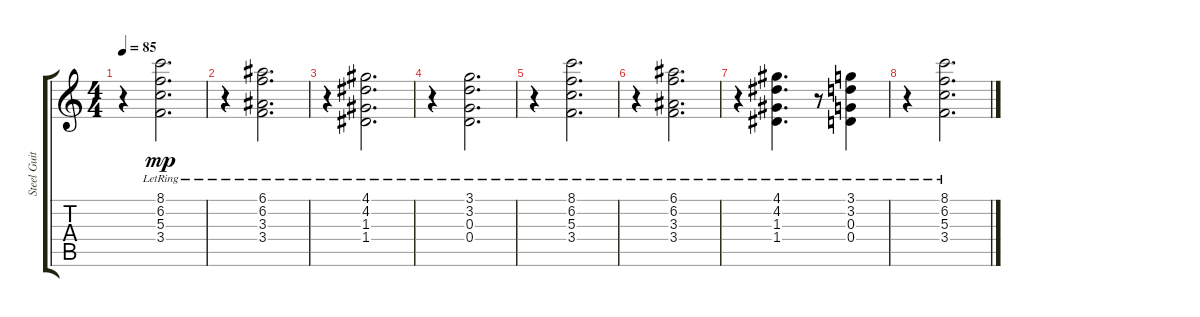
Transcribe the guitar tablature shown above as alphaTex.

\track ("Steel Guitar" "Steel Guit") {instrument acousticguitarsteel}
\staff {score tabs}
\tuning (E4 B3 G3 D3 A2 E2) {hide}
\ts (4 4)
\tempo 85
\clef g2
\ks c
r.4{dy mp} (8.1{lr} 6.2{lr} 5.3{lr} 3.4{lr}).2{d} |
r.4 (6.1{lr} 6.2{lr} 3.3{lr} 3.4{lr}).2{d} |
r.4 (4.1{lr} 4.2{lr} 1.3{lr} 1.4{lr}).2{d} |
r.4 (3.1{lr} 3.2{lr} 0.3{lr} 0.4{lr}).2{d} |
r.4 (8.1{lr} 6.2{lr} 5.3{lr} 3.4{lr}).2{d} |
r.4 (6.1{lr} 6.2{lr} 3.3{lr} 3.4{lr}).2{d} |
r.4 (4.1{lr} 4.2{lr} 1.3{lr} 1.4{lr}).4{d} r.8 (3.1{lr} 3.2{lr} 0.3{lr} 0.4{lr}).4 |
r.4 (8.1{lr} 6.2{lr} 5.3{lr} 3.4{lr}).2{d}
